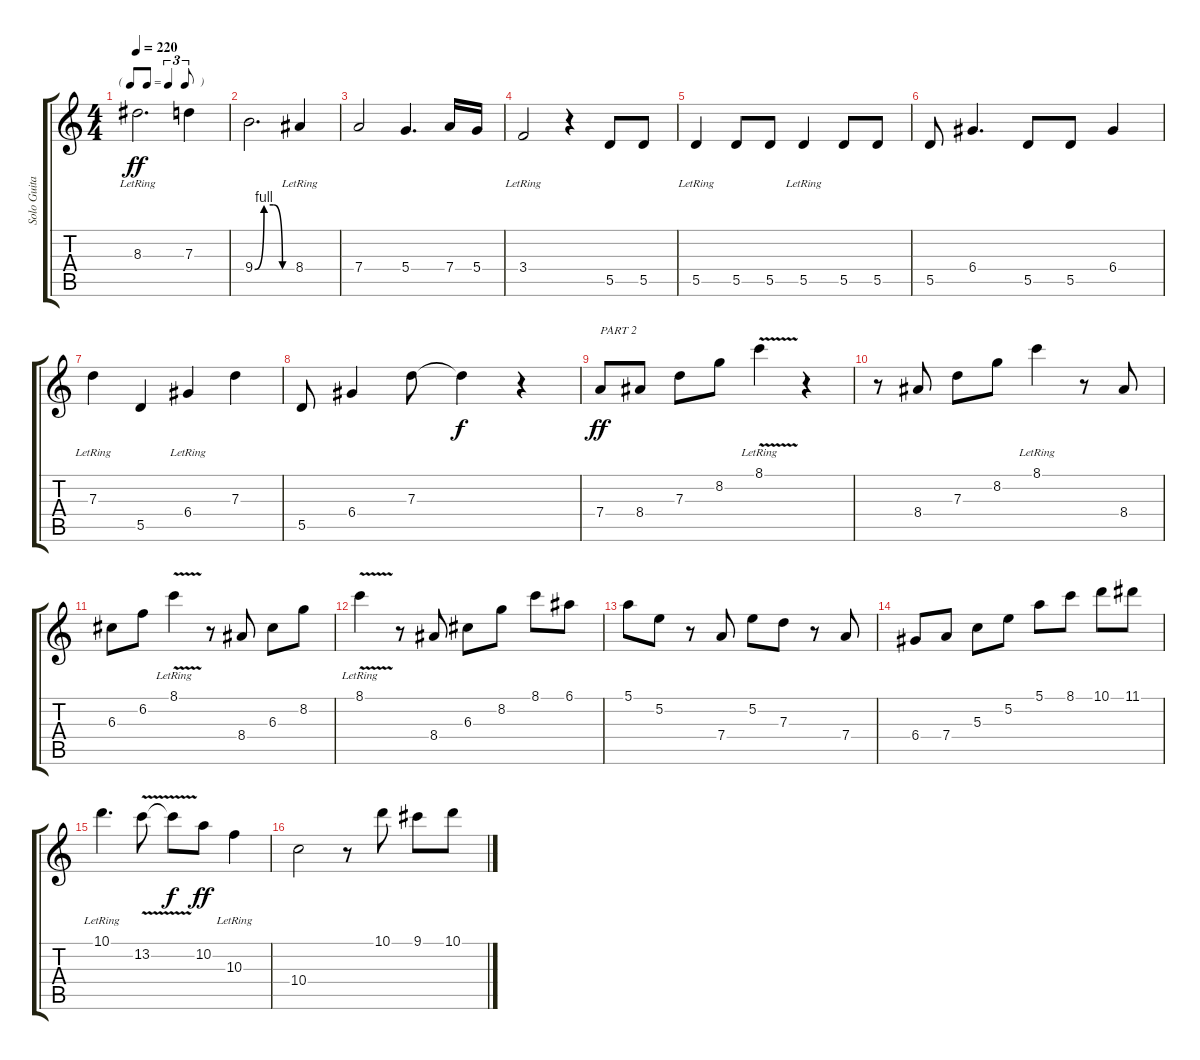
\track ("Solo Guitar" "Solo Guita") {instrument acousticguitarsteel}
\staff {score tabs}
\tuning (E4 B3 G3 D3 A2 E2) {hide}
\ts (4 4)
\tf triplet8th
\tempo 220
\clef g2
\ks c
8.3{lr}.2{d dy ff} 7.3.4 |
9.4{be (custom 0 0 15 4 30 4 45 0 60 0)}.2{d} 8.4{lr}.4 |
7.4.2 5.4.4{d} 7.4.16 5.4.16 |
3.4{lr}.2 r.4 5.5.8 5.5.8 |
5.5{lr}.4 5.5.8 5.5.8 5.5{lr}.4 5.5.8 5.5.8 |
5.5.8 6.4.4{d} 5.5.8 5.5.8 6.4.4 |
7.3{lr}.4 5.5.4 6.4{lr}.4 7.3.4 |
5.5.8 6.4.4 7.3.8 7.3{t}.4{dy f} r.4 |
7.4.8{txt "PART 2" dy ff} 8.4.8 7.3.8 8.2.8 8.1{v lr}.4 r.4 |
r.8 8.4.8 7.3.8 8.2.8 8.1{lr}.4 r.8 8.4.8 |
6.3.8 6.2.8 8.1{v lr}.4 r.8 8.4.8 6.3.8 8.2.8 |
8.1{v lr}.4 r.8 8.4.8 6.3.8 8.2.8 8.1.8 6.1.8 |
5.1.8 5.2.8 r.8 7.4.8 5.2.8 7.3.8 r.8 7.4.8 |
6.4.8 7.4.8 5.3.8 5.2.8 5.1.8 8.1.8 10.1.8 11.1.8 |
10.1{lr}.4{d} 13.2{v}.8 13.2{t}.8{dy f} 10.2.8{dy ff} 10.3{lr}.4 |
10.4.2 r.8 10.1.8 9.1.8 10.1.8
